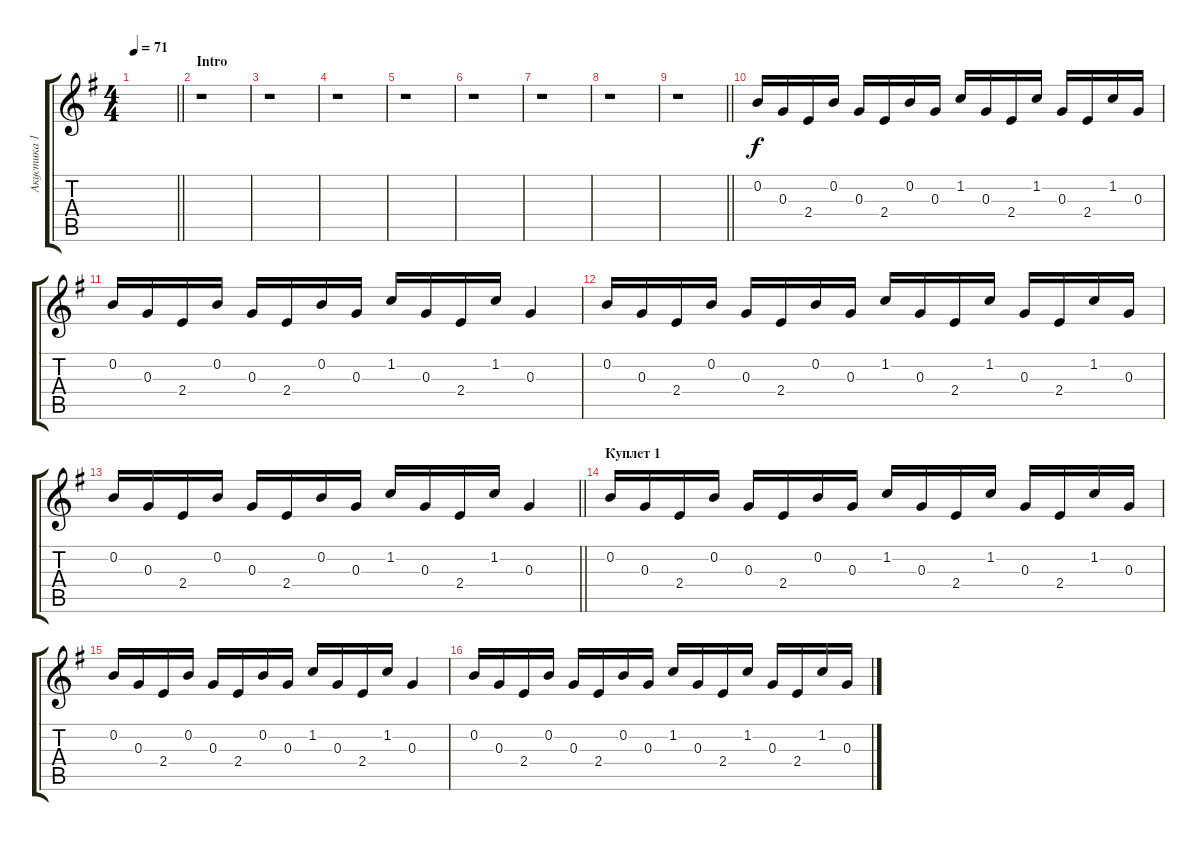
\track ("Акустика 1" "Акустика 1") {instrument acousticguitarsteel}
\staff {score tabs}
\tuning (E4 B3 G3 D3 A2 E2) {hide}
\ts (4 4)
\tempo 71
\clef g2
\barLineRight lightlight
\ks eminor
|
\section ("" "Intro")
r.1 |
r.1 |
r.1 |
r.1 |
r.1 |
r.1 |
r.1 |
\barLineRight lightlight
r.1 |
0.2.16 0.3.16 2.4.16 0.2.16 0.3.16 2.4.16 0.2.16 0.3.16 1.2.16 0.3.16 2.4.16 1.2.16 0.3.16 2.4.16 1.2.16 0.3.16 |
0.2.16 0.3.16 2.4.16 0.2.16 0.3.16 2.4.16 0.2.16 0.3.16 1.2.16 0.3.16 2.4.16 1.2.16 0.3.4 |
0.2.16 0.3.16 2.4.16 0.2.16 0.3.16 2.4.16 0.2.16 0.3.16 1.2.16 0.3.16 2.4.16 1.2.16 0.3.16 2.4.16 1.2.16 0.3.16 |
\barLineRight lightlight
0.2.16 0.3.16 2.4.16 0.2.16 0.3.16 2.4.16 0.2.16 0.3.16 1.2.16 0.3.16 2.4.16 1.2.16 0.3.4 |
\section ("" "Куплет 1")
0.2.16 0.3.16 2.4.16 0.2.16 0.3.16 2.4.16 0.2.16 0.3.16 1.2.16 0.3.16 2.4.16 1.2.16 0.3.16 2.4.16 1.2.16 0.3.16 |
0.2.16 0.3.16 2.4.16 0.2.16 0.3.16 2.4.16 0.2.16 0.3.16 1.2.16 0.3.16 2.4.16 1.2.16 0.3.4 |
0.2.16 0.3.16 2.4.16 0.2.16 0.3.16 2.4.16 0.2.16 0.3.16 1.2.16 0.3.16 2.4.16 1.2.16 0.3.16 2.4.16 1.2.16 0.3.16
